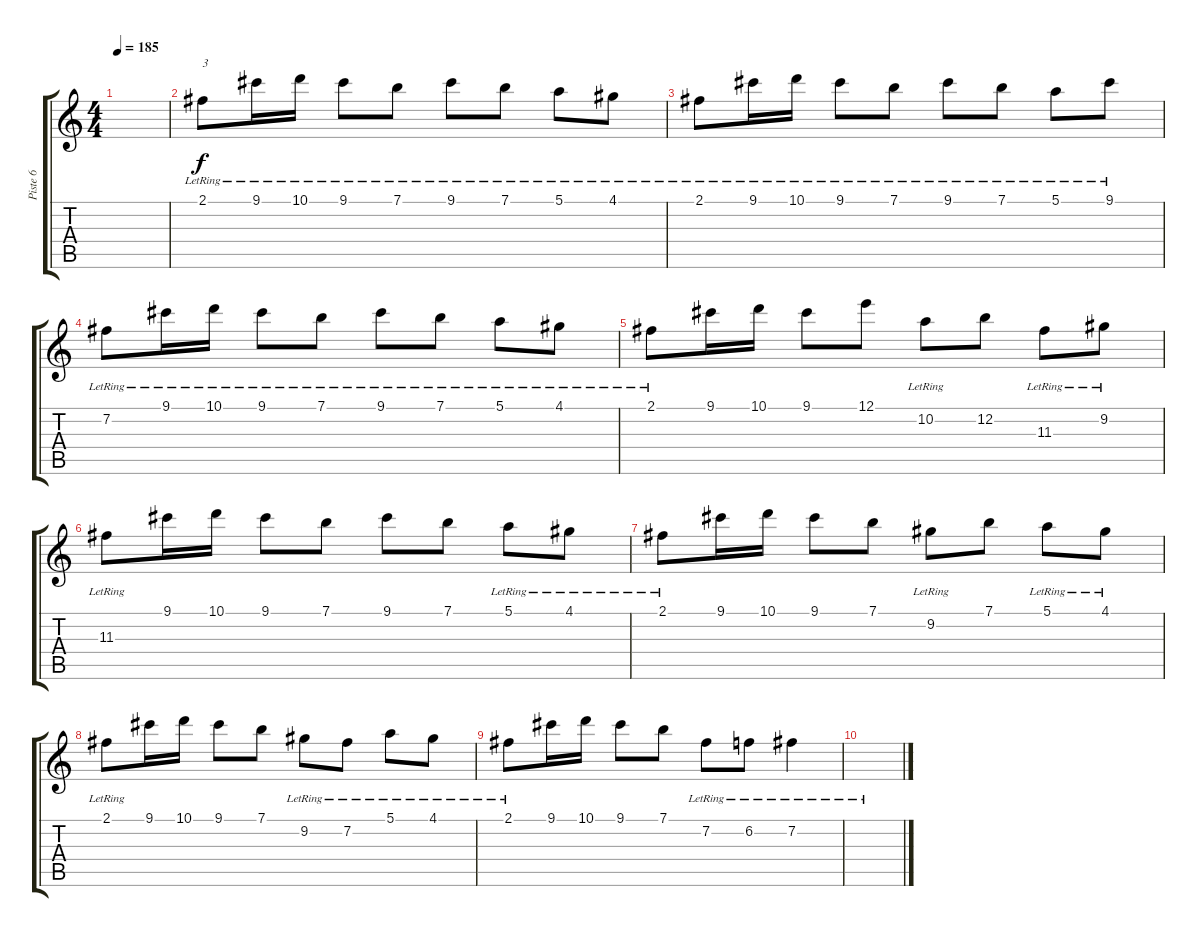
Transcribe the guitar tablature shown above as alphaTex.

\track ("Piste 6" "Piste 6") {instrument acousticgrandpiano}
\staff {score tabs}
\tuning (E5 B4 G4 D4 A2 E2) {hide}
\ts (4 4)
\tempo 185
\clef g2
\ks c
|
\section ("" "")
2.1{lr}.8{txt "3"} 9.1{lr}.16 10.1{lr}.16 9.1{lr}.8 7.1{lr}.8 9.1{lr}.8 7.1{lr}.8 5.1{lr}.8 4.1{lr}.8 |
2.1{lr}.8 9.1{lr}.16 10.1{lr}.16 9.1{lr}.8 7.1{lr}.8 9.1{lr}.8 7.1{lr}.8 5.1{lr}.8 9.1{lr}.8 |
7.2{lr}.8 9.1{lr}.16 10.1{lr}.16 9.1{lr}.8 7.1{lr}.8 9.1{lr}.8 7.1{lr}.8 5.1{lr}.8 4.1{lr}.8 |
2.1{lr}.8 9.1.16 10.1.16 9.1.8 12.1.8 10.2{lr}.8 12.2.8 11.3{lr}.8 9.2{lr}.8 |
11.3{lr}.8 9.1.16 10.1.16 9.1.8 7.1.8 9.1.8 7.1.8 5.1{lr}.8 4.1{lr}.8 |
2.1{lr}.8 9.1.16 10.1.16 9.1.8 7.1.8 9.2{lr}.8 7.1.8 5.1{lr}.8 4.1{lr}.8 |
2.1{lr}.8 9.1.16 10.1.16 9.1.8 7.1.8 9.2{lr}.8 7.2{lr}.8 5.1{lr}.8 4.1{lr}.8 |
2.1{lr}.8 9.1.16 10.1.16 9.1.8 7.1.8 7.2{lr}.8 6.2{lr}.8 7.2{lr}.4 |
\section ("" "")
